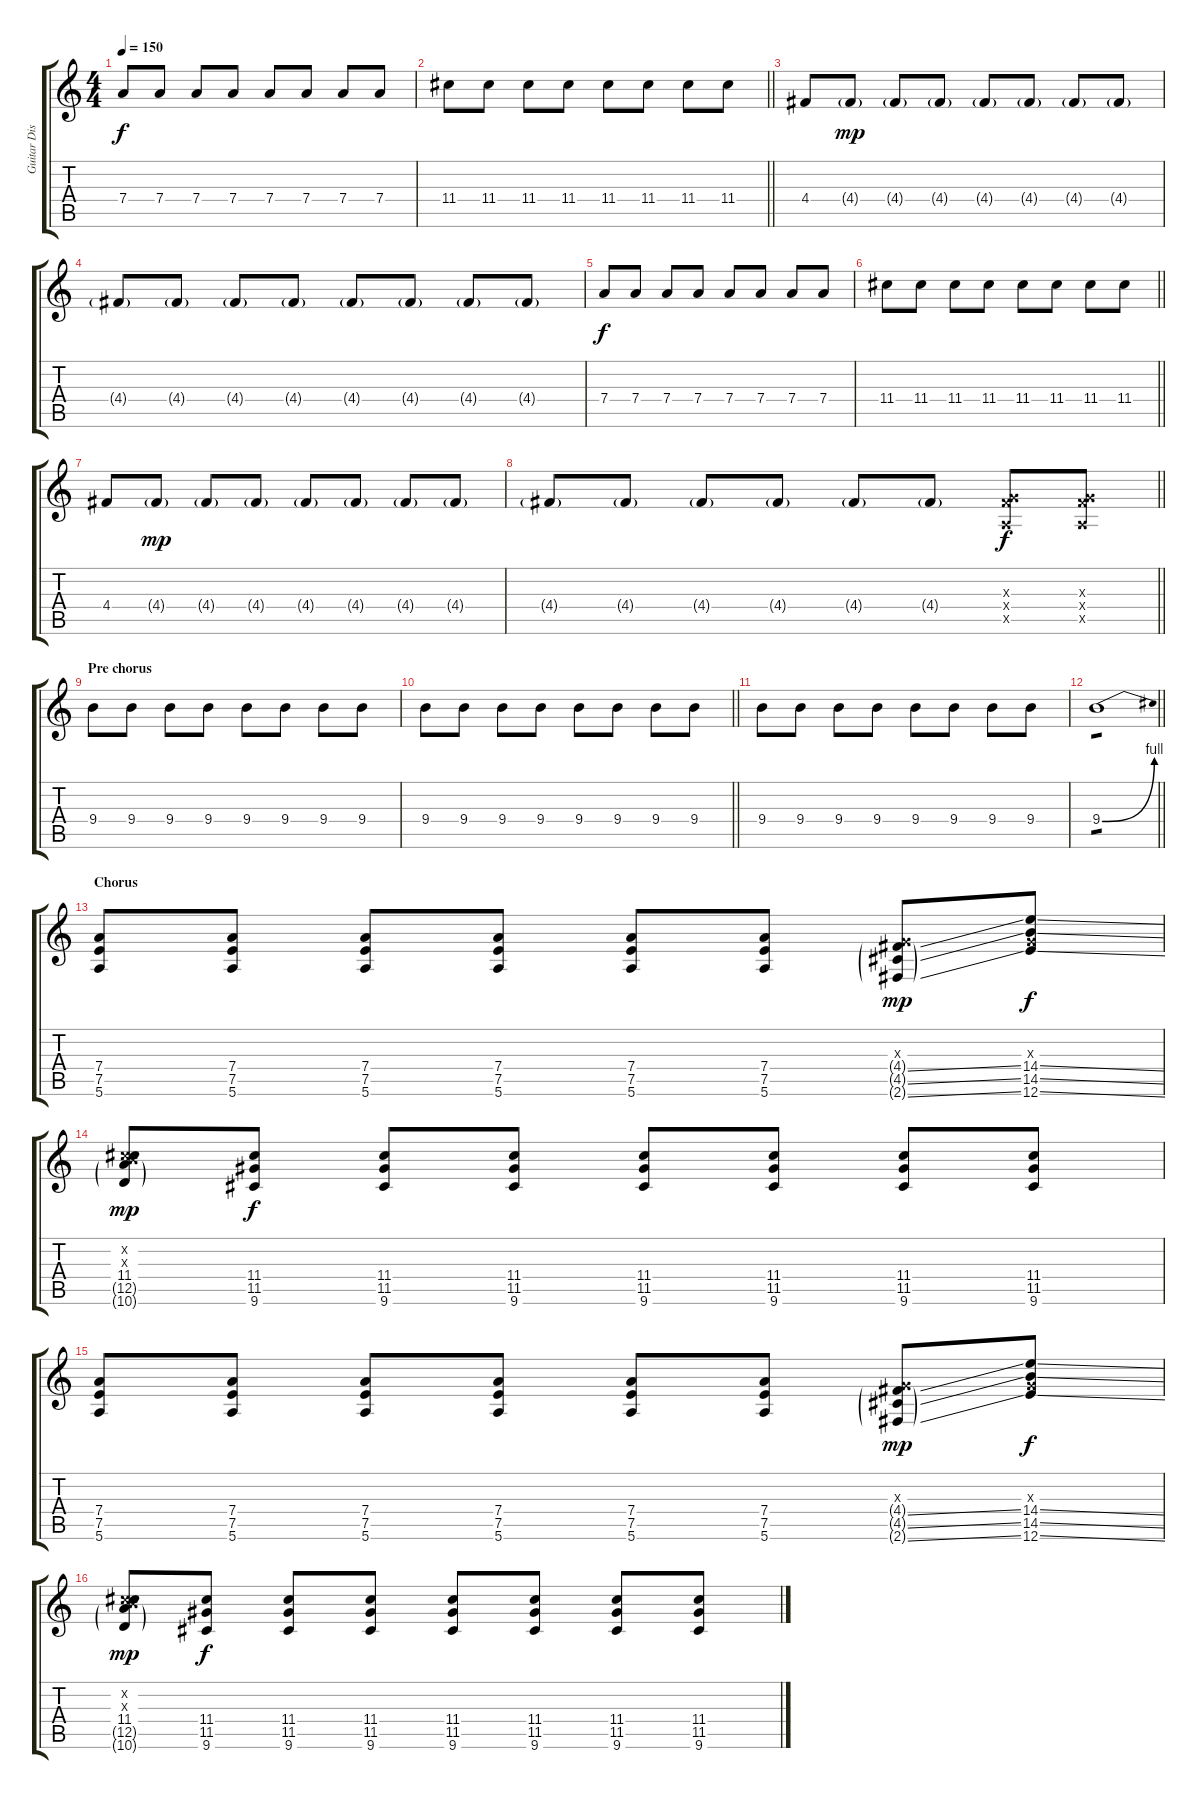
\track ("Guitar Distortion" "Guitar Dis") {instrument distortionguitar}
\staff {score tabs}
\tuning (E4 B3 G3 D3 A2 E2) {hide}
\ts (4 4)
\tempo 150
\clef g2
\ks c
7.4.8{dy f} 7.4.8 7.4.8 7.4.8 7.4.8 7.4.8 7.4.8 7.4.8 |
\barLineRight lightlight
11.4.8 11.4.8 11.4.8 11.4.8 11.4.8 11.4.8 11.4.8 11.4.8 |
4.4.8 4.4{g}.8{dy mp} 4.4{g}.8 4.4{g}.8 4.4{g}.8 4.4{g}.8 4.4{g}.8 4.4{g}.8 |
4.4{g}.8 4.4{g}.8 4.4{g}.8 4.4{g}.8 4.4{g}.8 4.4{g}.8 4.4{g}.8 4.4{g}.8 |
7.4.8{dy f} 7.4.8 7.4.8 7.4.8 7.4.8 7.4.8 7.4.8 7.4.8 |
\barLineRight lightlight
11.4.8 11.4.8 11.4.8 11.4.8 11.4.8 11.4.8 11.4.8 11.4.8 |
4.4.8 4.4{g}.8{dy mp} 4.4{g}.8 4.4{g}.8 4.4{g}.8 4.4{g}.8 4.4{g}.8 4.4{g}.8 |
\barLineRight lightlight
4.4{g}.8 4.4{g}.8 4.4{g}.8 4.4{g}.8 4.4{g}.8 4.4{g}.8 (0.3{x} 4.4{x} 0.5{x}).8{dy f} (0.3{x} 4.4{x} 0.5{x}).8 |
\section ("" "Pre chorus")
9.4.8 9.4.8 9.4.8 9.4.8 9.4.8 9.4.8 9.4.8 9.4.8 |
\barLineRight lightlight
9.4.8 9.4.8 9.4.8 9.4.8 9.4.8 9.4.8 9.4.8 9.4.8 |
9.4.8 9.4.8 9.4.8 9.4.8 9.4.8 9.4.8 9.4.8 9.4.8 |
\barLineRight lightlight
9.4{be (bend 0 0 60 4)}.1{tp 1} |
\section ("" "Chorus")
(7.4 7.5 5.6).8 (7.4 7.5 5.6).8 (7.4 7.5 5.6).8 (7.4 7.5 5.6).8 (7.4 7.5 5.6).8 (7.4 7.5 5.6).8 (0.3{x} 4.4{ss g} 4.5{ss g} 2.6{ss g}).8{dy mp} (0.3{x} 14.4{ss} 14.5{ss} 12.6{ss}).8{dy f} |
(0.2{x} 6.3{x} 11.4 12.5{g} 10.6{g}).8{dy mp} (11.4 11.5 9.6).8{dy f} (11.4 11.5 9.6).8 (11.4 11.5 9.6).8 (11.4 11.5 9.6).8 (11.4 11.5 9.6).8 (11.4 11.5 9.6).8 (11.4 11.5 9.6).8 |
(7.4 7.5 5.6).8 (7.4 7.5 5.6).8 (7.4 7.5 5.6).8 (7.4 7.5 5.6).8 (7.4 7.5 5.6).8 (7.4 7.5 5.6).8 (0.3{x} 4.4{ss g} 4.5{ss g} 2.6{ss g}).8{dy mp} (0.3{x} 14.4{ss} 14.5{ss} 12.6{ss}).8{dy f} |
(0.2{x} 6.3{x} 11.4 12.5{g} 10.6{g}).8{dy mp} (11.4 11.5 9.6).8{dy f} (11.4 11.5 9.6).8 (11.4 11.5 9.6).8 (11.4 11.5 9.6).8 (11.4 11.5 9.6).8 (11.4 11.5 9.6).8 (11.4 11.5 9.6).8
